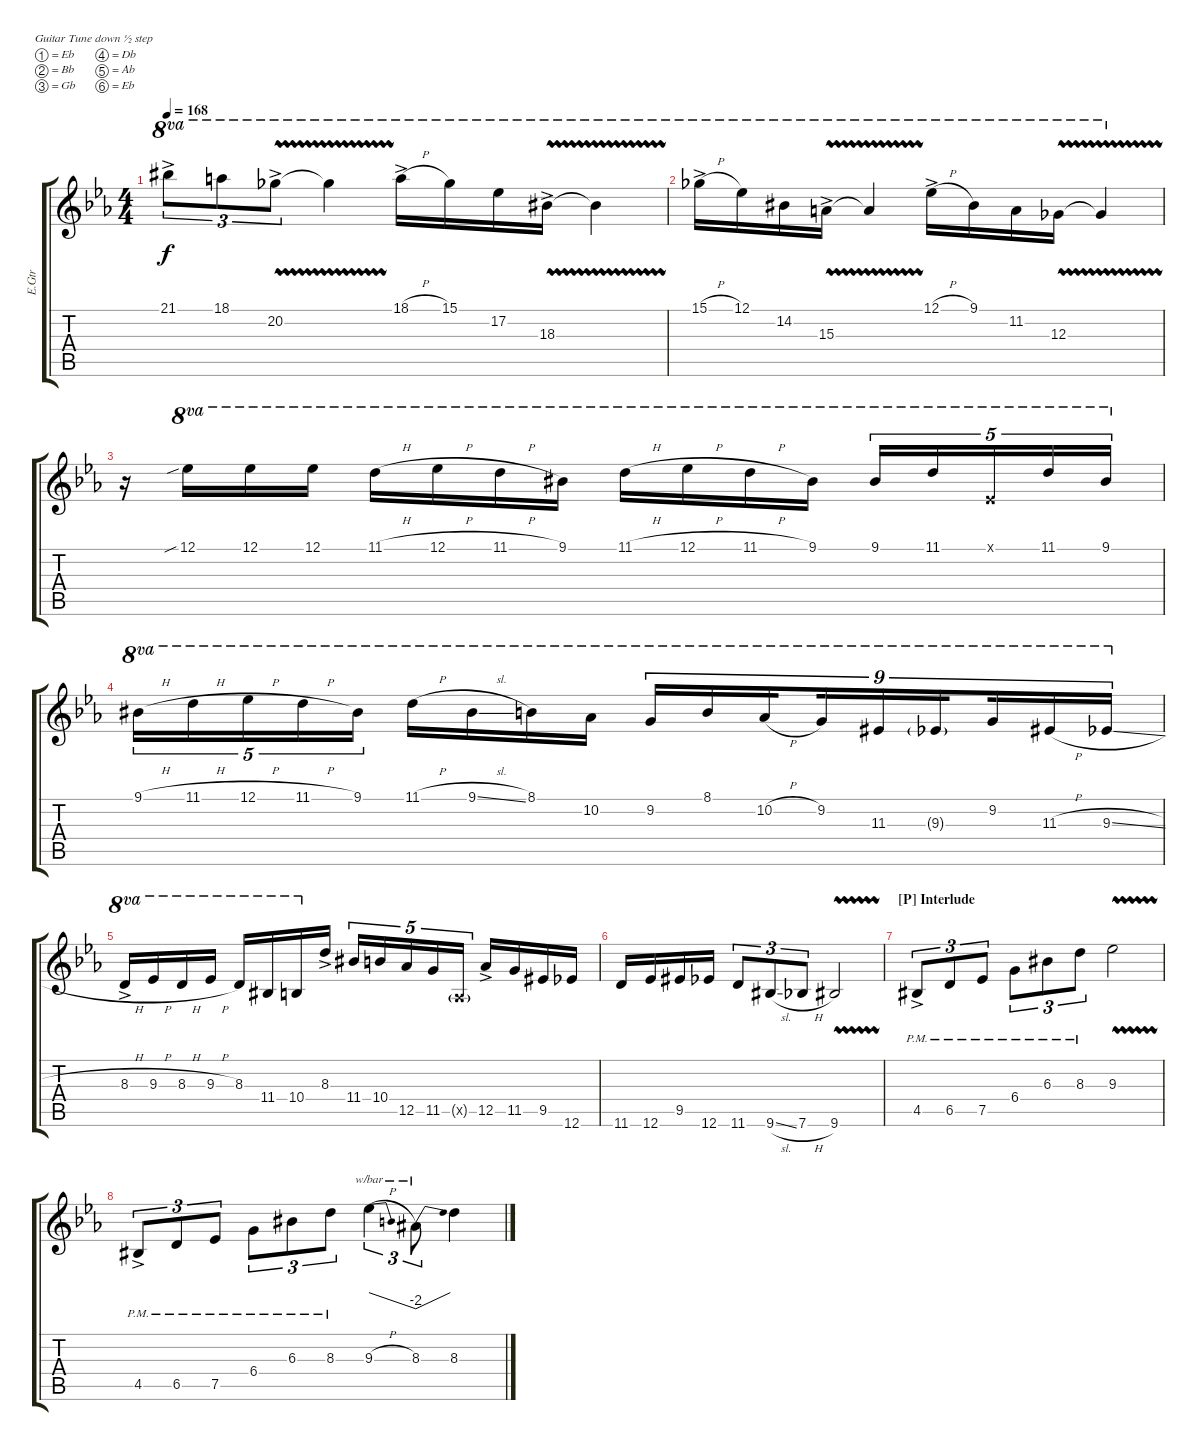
\defaultSystemsLayout 4
\bracketExtendMode groupsimilarinstruments
\otherSystemsTrackNameOrientation horizontal
\track ("E.Guitar I" "E.Gtr") {instrument distortionguitar}
\staff {score tabs}
\tuning (Eb4 Bb3 Gb3 Db3 Ab2 Eb2)
\ts (4 4)
\tempo 168
\clef g2
\ks eb
21.1{ac acc #}.8{tu (3 2) ot 8va dy f beam Down} 18.1{acc #}.8{tu (3 2) ot 8va beam Down} 20.2{vw ac acc forcenatural}.8{tu (3 2) ot 8va beam Down} 20.2{vw t acc forcenatural}.4{ot 8va beam Down} 18.1{h ac acc #}.16{ot 8va beam Down} 15.1{acc forcenatural}.16{ot 8va beam Down} 17.2{acc forcenatural}.16{ot 8va beam Down} 18.3{vw ac acc #}.16{ot 8va beam Down} 18.3{vw t acc #}.4{ot 8va beam Down} |
15.1{h ac acc forcenatural}.16{ot 8va beam Down} 12.1{acc forcenatural}.16{ot 8va beam Down} 14.2{acc #}.16{ot 8va beam Down} 15.3{vw ac acc #}.16{ot 8va beam Down} 15.3{vw t acc #}.4{ot 8va beam Up} 12.1{h ac acc forcenatural}.16{ot 8va beam Down} 9.1{acc #}.16{ot 8va beam Down} 11.2{acc #}.16{ot 8va beam Down} 12.3{vw acc forcenatural}.16{ot 8va beam Down} 12.3{vw t acc forcenatural}.4{ot 8va beam Up} |
r.16{beam Down} 12.1{sib acc forcenatural}.16{ot 8va beam Down} 12.1{acc forcenatural}.16{ot 8va beam Down} 12.1{acc forcenatural}.16{ot 8va beam Down} 11.1{h acc #}.16{ot 8va beam Down} 12.1{h acc forcenatural}.16{ot 8va beam Down} 11.1{h acc #}.16{ot 8va beam Down} 9.1{acc #}.16{ot 8va beam Down} 11.1{h acc #}.16{ot 8va beam Down} 12.1{h acc forcenatural}.16{ot 8va beam Down} 11.1{h acc #}.16{ot 8va beam Down} 9.1{acc #}.16{ot 8va beam Down} 9.1{acc #}.16{tu (5 4) ot 8va beam Up} 11.1{acc #}.16{tu (5 4) ot 8va beam Up} 0.1{x acc forcenatural}.16{tu (5 4) ot 8va beam Up} 11.1{acc #}.16{tu (5 4) ot 8va beam Up} 9.1{acc #}.16{tu (5 4) ot 8va beam Up} |
9.1{h acc #}.16{tu (5 4) ot 8va beam Down} 11.1{h acc #}.16{tu (5 4) ot 8va beam Down} 12.1{h acc forcenatural}.16{tu (5 4) ot 8va beam Down} 11.1{h acc #}.16{tu (5 4) ot 8va beam Down} 9.1{acc #}.16{tu (5 4) ot 8va beam Down} 11.1{h acc #}.16{ot 8va beam Down} 9.1{sl acc #}.16{ot 8va beam Down} 8.1{acc #}.16{ot 8va beam Down} 10.2{acc forcenatural}.16{ot 8va beam Down} 9.2{acc #}.16{tu (9 8) ot 8va beam Up} 8.1{acc #}.16{tu (9 8) ot 8va beam Up} 10.2{h acc forcenatural}.16{tu (9 8) ot 8va beam Up beam splitsecondary} 9.2{acc #}.16{tu (9 8) ot 8va beam Up} 11.3{acc #}.16{tu (9 8) ot 8va beam Up} 9.3{g acc forcenatural}.16{tu (9 8) ot 8va beam Up beam splitsecondary} 9.2{acc #}.16{tu (9 8) ot 8va beam Up} 11.3{h acc #}.16{tu (9 8) ot 8va beam Up} 9.3{sl acc forcenatural}.16{tu (9 8) ot 8va beam Up} |
8.3{h ac acc #}.16{ot 8va beam Up} 9.3{h acc forcenatural}.16{ot 8va beam Up} 8.3{h acc #}.16{ot 8va beam Up} 9.3{h acc forcenatural}.16{ot 8va beam Up} 8.3{acc #}.16{ot 8va beam Up} 11.4{acc #}.16{ot 8va beam Up} 10.4{acc #}.16{ot 8va beam Up} 8.3{ac acc #}.16{beam Up} 11.4{acc #}.16{tu (5 4) beam Up} 10.4{acc #}.16{tu (5 4) beam Up} 12.5{acc forcenatural}.16{tu (5 4) beam Up} 11.5{acc #}.16{tu (5 4) beam Up} 0.5{g x acc forcenatural}.16{tu (5 4) beam Up} 12.5{ac acc forcenatural}.16{beam Up} 11.5{acc #}.16{beam Up} 9.5{acc #}.16{beam Up} 12.6{acc forcenatural}.16{beam Up} |
11.6{acc #}.16{beam Up} 12.6{acc forcenatural}.16{beam Up} 9.5{acc #}.16{beam Up} 12.6{acc forcenatural}.16{beam Up} 11.6{acc #}.8{tu (3 2) beam Up} 9.6{sl acc #}.8{tu (3 2) beam Up} 7.6{h acc forcenatural}.8{tu (3 2) beam Up} 9.6{vw acc #}.2{beam Up} |
\section ("P" "Interlude")
4.5{ac pm acc #}.8{tu (3 2) beam Up} 6.5{pm acc #}.8{tu (3 2) beam Up} 7.5{pm acc forcenatural}.8{tu (3 2) beam Up} 6.4{pm acc #}.8{tu (3 2) beam Down} 6.3{pm acc #}.8{tu (3 2) beam Down} 8.3{pm acc #}.8{tu (3 2) beam Down} 9.3{vw acc forcenatural}.2{beam Down} |
4.5{ac pm acc #}.8{tu (3 2) beam Up} 6.5{pm acc #}.8{tu (3 2) beam Up} 7.5{pm acc forcenatural}.8{tu (3 2) beam Up} 6.4{pm acc #}.8{tu (3 2) beam Down} 6.3{pm acc #}.8{tu (3 2) beam Down} 8.3{pm acc #}.8{tu (3 2) beam Down} 9.3{h acc forcenatural}.4{tu (3 2) tbe (dive default 0 0 60 -8) beam Down} 8.3{acc #}.8{tu (3 2) tbe (dive default 0.6 -8 60 0) beam Down} 8.3{acc #}.4{beam Down}
